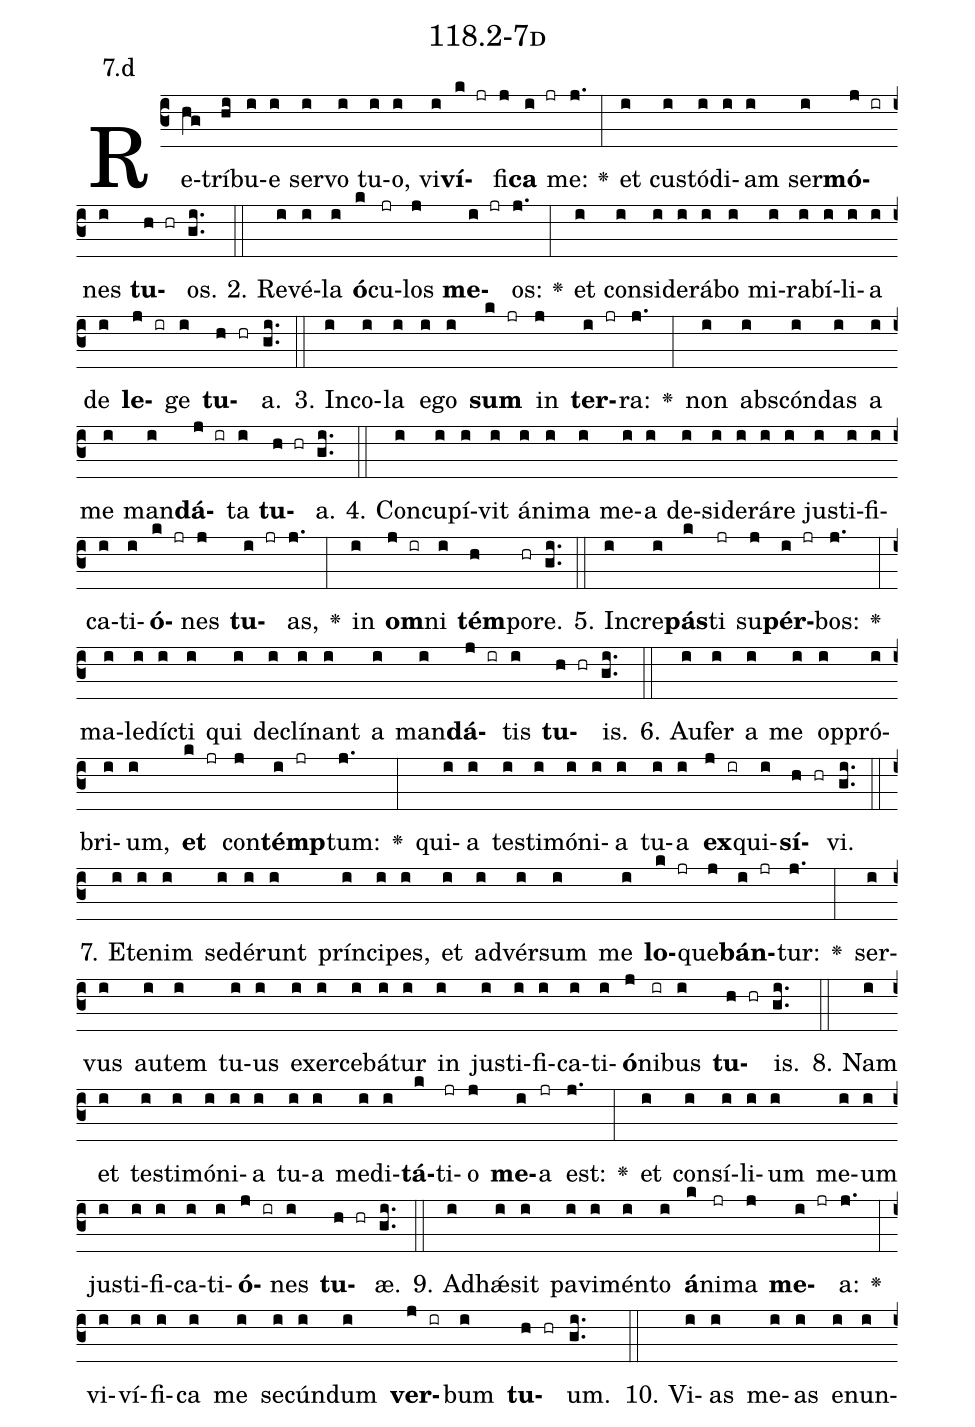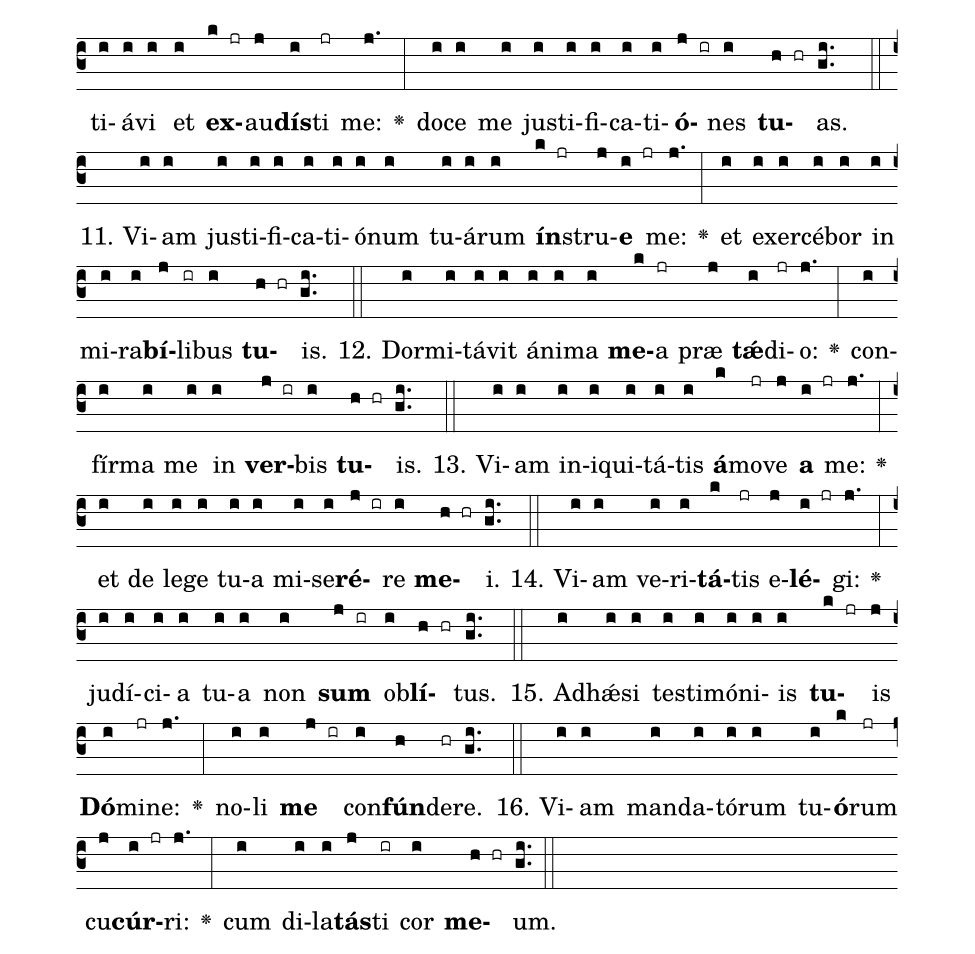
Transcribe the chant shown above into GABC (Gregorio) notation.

name: 118.2-7d;
annotation: 7.d;
%%
(c3)Re(hg)trí(hi)bu(i)e(i) ser(i)vo(i) tu(i)o,(i) vi(i)<b>ví</b>(k jr)fi(j)<b>ca</b>(i jr) me:(j.) <v>\greheightstar</v>(:) et(i) cus(i)tó(i)di(i)am(i) ser(i)<b>mó</b>(j ir)nes(i) <b>tu</b>(h hr)os.(gi..) (::)
2. Re(i)vé(i)la(i) <b>ó</b>(k)cu(jr)los(j) <b>me</b>(i jr)os:(j.) <v>\greheightstar</v>(:) et(i) con(i)si(i)de(i)rá(i)bo(i) mi(i)ra(i)bí(i)li(i)a(i) de(i) <b>le</b>(j ir)ge(i) <b>tu</b>(h hr)a.(gi..) (::)
3. In(i)co(i)la(i) e(i)go(i) <b>sum</b>(k jr) in(j) <b>ter</b>(i jr)ra:(j.) <v>\greheightstar</v>(:) non(i) abs(i)cón(i)das(i) a(i) me(i) man(i)<b>dá</b>(j ir)ta(i) <b>tu</b>(h hr)a.(gi..) (::)
4. Con(i)cu(i)pí(i)vit(i) á(i)ni(i)ma(i) me(i)a(i) de(i)si(i)de(i)rá(i)re(i) jus(i)ti(i)fi(i)ca(i)ti(i)<b>ó</b>(k jr)nes(j) <b>tu</b>(i jr)as,(j.) <v>\greheightstar</v>(:) in(i) <b>om</b>(j ir)ni(i) <b>tém</b>(h)po(hr)re.(gi..) (::)
5. In(i)cre(i)<b>pás</b>(k)ti(jr) su(j)<b>pér</b>(i jr)bos:(j.) <v>\greheightstar</v>(:) ma(i)le(i)díc(i)ti(i) qui(i) de(i)clí(i)nant(i) a(i) man(i)<b>dá</b>(j ir)tis(i) <b>tu</b>(h hr)is.(gi..) (::)
6. Au(i)fer(i) a(i) me(i) op(i)pró(i)bri(i)um,(i) <b>et</b>(k jr) con(j)<b>témp</b>(i jr)tum:(j.) <v>\greheightstar</v>(:) qui(i)a(i) tes(i)ti(i)mó(i)ni(i)a(i) tu(i)a(i) <b>ex</b>(j ir)qui(i)<b>sí</b>(h hr)vi.(gi..) (::)
7. Et(i)e(i)nim(i) se(i)dé(i)runt(i) prín(i)ci(i)pes,(i) et(i) ad(i)vér(i)sum(i) me(i) <b>lo</b>(k jr)que(j)<b>bán</b>(i jr)tur:(j.) <v>\greheightstar</v>(:) ser(i)vus(i) au(i)tem(i) tu(i)us(i) ex(i)er(i)ce(i)bá(i)tur(i) in(i) jus(i)ti(i)fi(i)ca(i)ti(i)<b>ó</b>(j)ni(ir)bus(i) <b>tu</b>(h hr)is.(gi..) (::)
8. Nam(i) et(i) tes(i)ti(i)mó(i)ni(i)a(i) tu(i)a(i) me(i)di(i)<b>tá</b>(k)ti(jr)o(j) <b>me</b>(i)a(jr) est:(j.) <v>\greheightstar</v>(:) et(i) con(i)sí(i)li(i)um(i) me(i)um(i) jus(i)ti(i)fi(i)ca(i)ti(i)<b>ó</b>(j ir)nes(i) <b>tu</b>(h hr)æ.(gi..) (::)
9. Ad(i)hǽ(i)sit(i) pa(i)vi(i)mén(i)to(i) <b>á</b>(k)ni(jr)ma(j) <b>me</b>(i jr)a:(j.) <v>\greheightstar</v>(:) vi(i)ví(i)fi(i)ca(i) me(i) se(i)cún(i)dum(i) <b>ver</b>(j ir)bum(i) <b>tu</b>(h hr)um.(gi..) (::)
10. Vi(i)as(i) me(i)as(i) e(i)nun(i)ti(i)á(i)vi(i) et(i) <b>ex</b>(k jr)au(j)<b>dís</b>(i)ti(jr) me:(j.) <v>\greheightstar</v>(:) do(i)ce(i) me(i) jus(i)ti(i)fi(i)ca(i)ti(i)<b>ó</b>(j ir)nes(i) <b>tu</b>(h hr)as.(gi..) (::)
11. Vi(i)am(i) jus(i)ti(i)fi(i)ca(i)ti(i)ó(i)num(i) tu(i)á(i)rum(i) <b>ín</b>(k jr)stru(j)<b>e</b>(i jr) me:(j.) <v>\greheightstar</v>(:) et(i) ex(i)er(i)cé(i)bor(i) in(i) mi(i)ra(i)<b>bí</b>(j)li(ir)bus(i) <b>tu</b>(h hr)is.(gi..) (::)
12. Dor(i)mi(i)tá(i)vit(i) á(i)ni(i)ma(i) <b>me</b>(k)a(jr) præ(j) <b>tǽ</b>(i)di(jr)o:(j.) <v>\greheightstar</v>(:) con(i)fír(i)ma(i) me(i) in(i) <b>ver</b>(j ir)bis(i) <b>tu</b>(h hr)is.(gi..) (::)
13. Vi(i)am(i) in(i)i(i)qui(i)tá(i)tis(i) <b>á</b>(k)mo(jr)ve(j) <b>a</b>(i jr) me:(j.) <v>\greheightstar</v>(:) et(i) de(i) le(i)ge(i) tu(i)a(i) mi(i)se(i)<b>ré</b>(j ir)re(i) <b>me</b>(h hr)i.(gi..) (::)
14. Vi(i)am(i) ve(i)ri(i)<b>tá</b>(k)tis(jr) e(j)<b>lé</b>(i jr)gi:(j.) <v>\greheightstar</v>(:) ju(i)dí(i)ci(i)a(i) tu(i)a(i) non(i) <b>sum</b>(j ir) ob(i)<b>lí</b>(h hr)tus.(gi..) (::)
15. Ad(i)hǽ(i)si(i) tes(i)ti(i)mó(i)ni(i)is(i) <b>tu</b>(k jr)is(j) <b>Dó</b>(i)mi(jr)ne:(j.) <v>\greheightstar</v>(:) no(i)li(i) <b>me</b>(j ir) con(i)<b>fún</b>(h)de(hr)re.(gi..) (::)
16. Vi(i)am(i) man(i)da(i)tó(i)rum(i) tu(i)<b>ó</b>(k)rum(jr) cu(j)<b>cúr</b>(i jr)ri:(j.) <v>\greheightstar</v>(:) cum(i) di(i)la(i)<b>tás</b>(j)ti(ir) cor(i) <b>me</b>(h hr)um.(gi..) (::)
